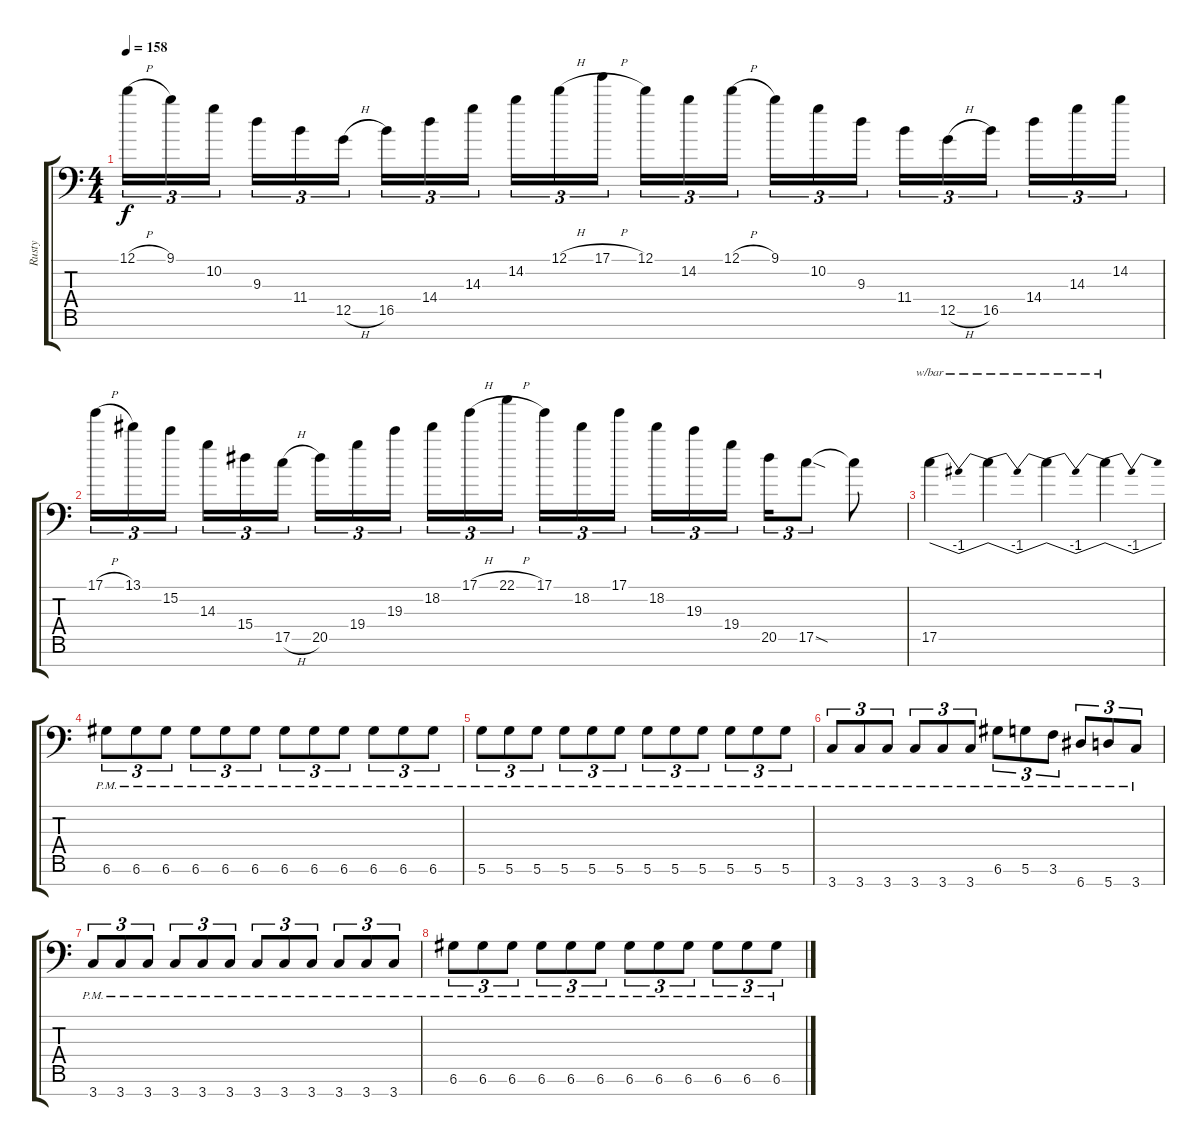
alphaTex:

\track ("Rusty" "Rusty") {instrument overdrivenguitar}
\staff {score tabs}
\tuning (D4 A3 F3 C3 G2 D2 A1) {hide}
\ts (4 4)
\tempo 158
\clef f4
\ks c
12.1{h}.16{tu (3 2) dy f} 9.1.16{tu (3 2)} 10.2.16{tu (3 2) beam splitsecondary} 9.3.16{tu (3 2)} 11.4.16{tu (3 2)} 12.5{h}.16{tu (3 2)} 16.5.16{tu (3 2)} 14.4.16{tu (3 2)} 14.3.16{tu (3 2) beam splitsecondary} 14.2.16{tu (3 2)} 12.1{h}.16{tu (3 2)} 17.1{h}.16{tu (3 2)} 12.1.16{tu (3 2)} 14.2.16{tu (3 2)} 12.1{h}.16{tu (3 2) beam splitsecondary} 9.1.16{tu (3 2)} 10.2.16{tu (3 2)} 9.3.16{tu (3 2)} 11.4.16{tu (3 2)} 12.5{h}.16{tu (3 2)} 16.5.16{tu (3 2) beam splitsecondary} 14.4.16{tu (3 2)} 14.3.16{tu (3 2)} 14.2.16{tu (3 2)} |
17.1{h}.16{tu (3 2)} 13.1.16{tu (3 2)} 15.2.16{tu (3 2) beam splitsecondary} 14.3.16{tu (3 2)} 15.4.16{tu (3 2)} 17.5{h}.16{tu (3 2)} 20.5.16{tu (3 2)} 19.4.16{tu (3 2)} 19.3.16{tu (3 2) beam splitsecondary} 18.2.16{tu (3 2)} 17.1{h}.16{tu (3 2)} 22.1{h}.16{tu (3 2)} 17.1.16{tu (3 2)} 18.2.16{tu (3 2)} 17.1.16{tu (3 2) beam splitsecondary} 18.2.16{tu (3 2)} 19.3.16{tu (3 2)} 19.4.16{tu (3 2)} 20.5.16{tu (3 2)} 17.5{sod}.8{tu (3 2)} 17.5{t}.8 |
17.5.4{tbe (dip default 0 0 30 -4 60 0) volume 0} 17.5{t}.4{tbe (dip default 0 0 30 -4 60 0)} 17.5{t}.4{tbe (dip default 0 0 30 -4 60 0)} 17.5{t}.4{tbe (dip default 0 0 30 -4 60 0)} |
6.6{pm}.8{tu (3 2) volume 16} 6.6{pm}.8{tu (3 2)} 6.6{pm}.8{tu (3 2)} 6.6{pm}.8{tu (3 2)} 6.6{pm}.8{tu (3 2)} 6.6{pm}.8{tu (3 2)} 6.6{pm}.8{tu (3 2)} 6.6{pm}.8{tu (3 2)} 6.6{pm}.8{tu (3 2)} 6.6{pm}.8{tu (3 2)} 6.6{pm}.8{tu (3 2)} 6.6{pm}.8{tu (3 2)} |
5.6{pm}.8{tu (3 2)} 5.6{pm}.8{tu (3 2)} 5.6{pm}.8{tu (3 2)} 5.6{pm}.8{tu (3 2)} 5.6{pm}.8{tu (3 2)} 5.6{pm}.8{tu (3 2)} 5.6{pm}.8{tu (3 2)} 5.6{pm}.8{tu (3 2)} 5.6{pm}.8{tu (3 2)} 5.6{pm}.8{tu (3 2)} 5.6{pm}.8{tu (3 2)} 5.6{pm}.8{tu (3 2)} |
3.7{pm}.8{tu (3 2)} 3.7{pm}.8{tu (3 2)} 3.7{pm}.8{tu (3 2)} 3.7{pm}.8{tu (3 2)} 3.7{pm}.8{tu (3 2)} 3.7{pm}.8{tu (3 2)} 6.6{pm}.8{tu (3 2)} 5.6{pm}.8{tu (3 2)} 3.6{pm}.8{tu (3 2)} 6.7{pm}.8{tu (3 2)} 5.7{pm}.8{tu (3 2)} 3.7{pm}.8{tu (3 2)} |
3.7{pm}.8{tu (3 2)} 3.7{pm}.8{tu (3 2)} 3.7{pm}.8{tu (3 2)} 3.7{pm}.8{tu (3 2)} 3.7{pm}.8{tu (3 2)} 3.7{pm}.8{tu (3 2)} 3.7{pm}.8{tu (3 2)} 3.7{pm}.8{tu (3 2)} 3.7{pm}.8{tu (3 2)} 3.7{pm}.8{tu (3 2)} 3.7{pm}.8{tu (3 2)} 3.7{pm}.8{tu (3 2)} |
6.6{pm}.8{tu (3 2) volume 16} 6.6{pm}.8{tu (3 2)} 6.6{pm}.8{tu (3 2)} 6.6{pm}.8{tu (3 2)} 6.6{pm}.8{tu (3 2)} 6.6{pm}.8{tu (3 2)} 6.6{pm}.8{tu (3 2)} 6.6{pm}.8{tu (3 2)} 6.6{pm}.8{tu (3 2)} 6.6{pm}.8{tu (3 2)} 6.6{pm}.8{tu (3 2)} 6.6{pm}.8{tu (3 2)}
